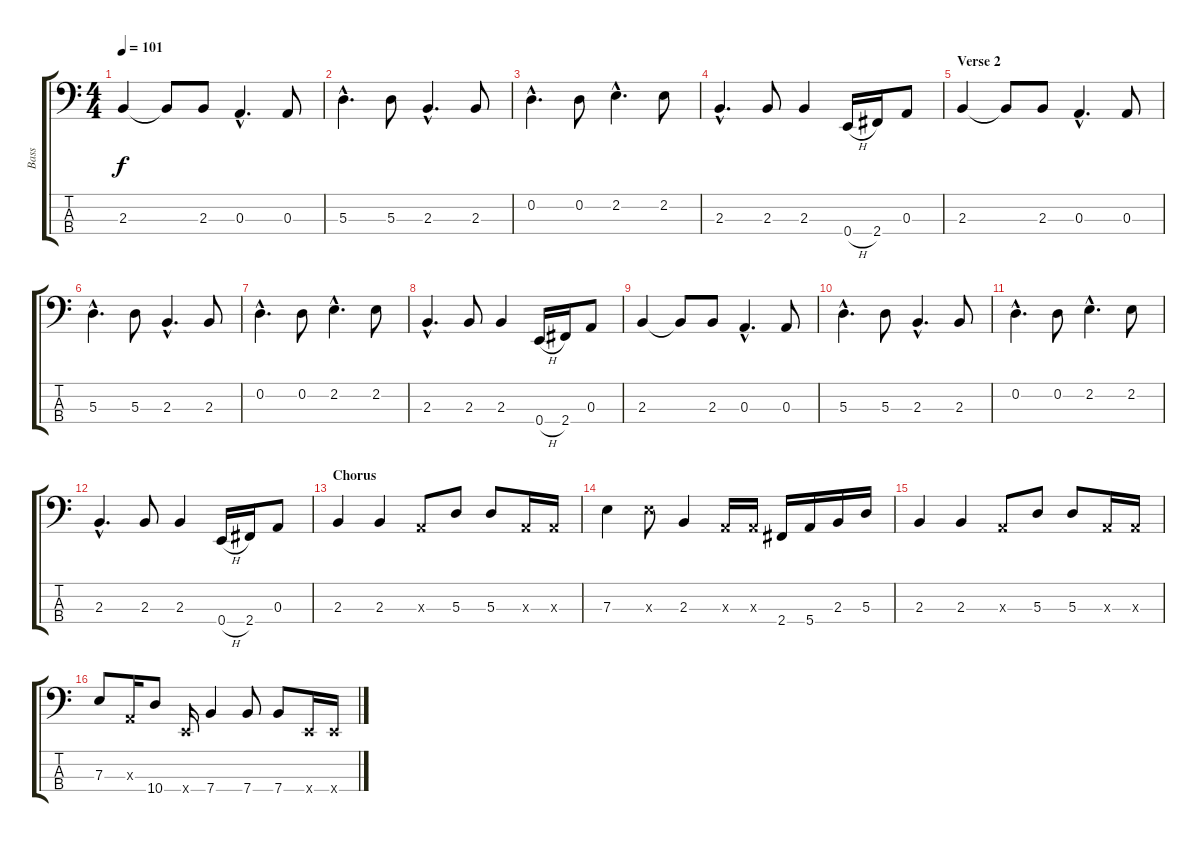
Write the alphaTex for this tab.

\track ("Bass" "Bass") {instrument electricbasspick}
\staff {score tabs}
\tuning (G2 D2 A1 E1) {hide}
\ts (4 4)
\tempo 101
\clef f4
\ks c
2.3.4{dy f} 2.3{t}.8 2.3.8 0.3{hac}.4{d} 0.3.8 |
5.3{hac}.4{d} 5.3.8 2.3{hac}.4{d} 2.3.8 |
0.2{hac}.4{d} 0.2.8 2.2{hac}.4{d} 2.2.8 |
2.3{hac}.4{d} 2.3.8 2.3.4 0.4{h}.16 2.4.16 0.3.8 |
\section ("" "Verse 2")
2.3.4 2.3{t}.8 2.3.8 0.3{hac}.4{d} 0.3.8 |
5.3{hac}.4{d} 5.3.8 2.3{hac}.4{d} 2.3.8 |
0.2{hac}.4{d} 0.2.8 2.2{hac}.4{d} 2.2.8 |
2.3{hac}.4{d} 2.3.8 2.3.4 0.4{h}.16 2.4.16 0.3.8 |
2.3.4 2.3{t}.8 2.3.8 0.3{hac}.4{d} 0.3.8 |
5.3{hac}.4{d} 5.3.8 2.3{hac}.4{d} 2.3.8 |
0.2{hac}.4{d} 0.2.8 2.2{hac}.4{d} 2.2.8 |
2.3{hac}.4{d} 2.3.8 2.3.4 0.4{h}.16 2.4.16 0.3.8 |
\section ("" "Chorus")
2.3.4 2.3.4 0.3{x}.8 5.3.8 5.3.8 0.3{x}.16 0.3{x}.16 |
7.3.4 7.3{x}.8 2.3.4 0.3{x}.16 0.3{x}.16 2.4.16 5.4.16 2.3.16 5.3.16 |
2.3.4 2.3.4 0.3{x}.8 5.3.8 5.3.8 0.3{x}.16 0.3{x}.16 |
7.3.8 0.3{x}.16 10.4.8 0.4{x}.16 7.4.4 7.4.8 7.4.8 0.4{x}.16 0.4{x}.16
